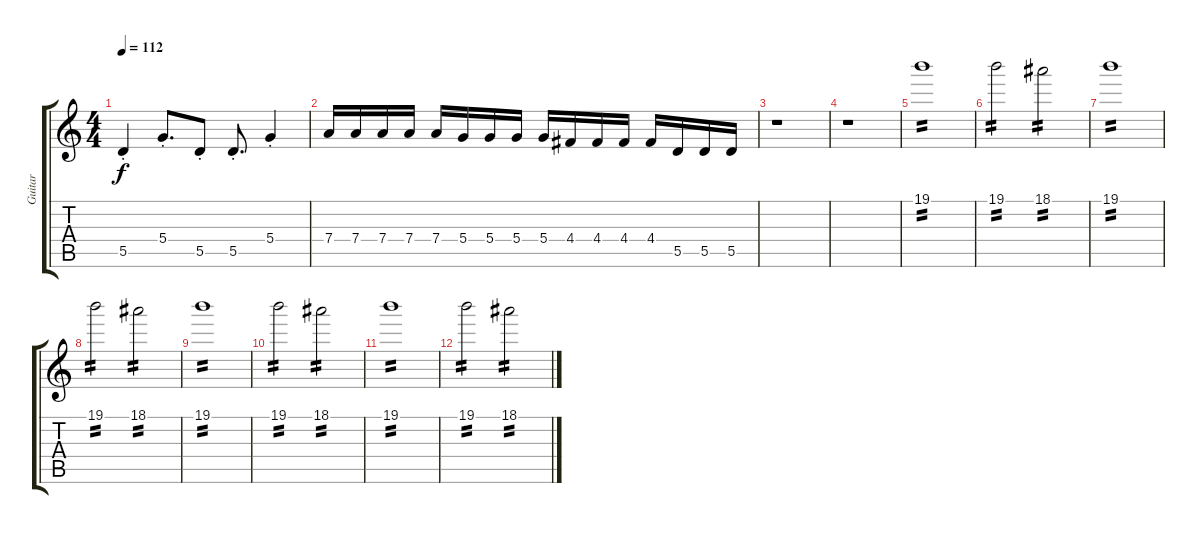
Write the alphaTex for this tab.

\track ("Guitar" "Guitar") {instrument electricguitarjazz}
\staff {score tabs}
\tuning (E4 B3 G3 D3 A2 E2) {hide}
\ts (4 4)
\tempo 112
\clef g2
\ks c
5.5{st}.4{dy f} 5.4{st}.8{d} 5.5{st}.8 5.5{st}.8{d} 5.4{st}.4 |
7.4.16 7.4.16 7.4.16 7.4.16 7.4.16 5.4.16 5.4.16 5.4.16 5.4.16 4.4.16 4.4.16 4.4.16 4.4.16 5.5.16 5.5.16 5.5.16 |
r.1 |
r.1 |
19.1.1{tp 2} |
19.1.2{tp 2} 18.1.2{tp 2} |
19.1.1{tp 2} |
19.1.2{tp 2} 18.1.2{tp 2} |
19.1.1{tp 2} |
19.1.2{tp 2} 18.1.2{tp 2} |
19.1.1{tp 2} |
19.1.2{tp 2} 18.1.2{tp 2}
